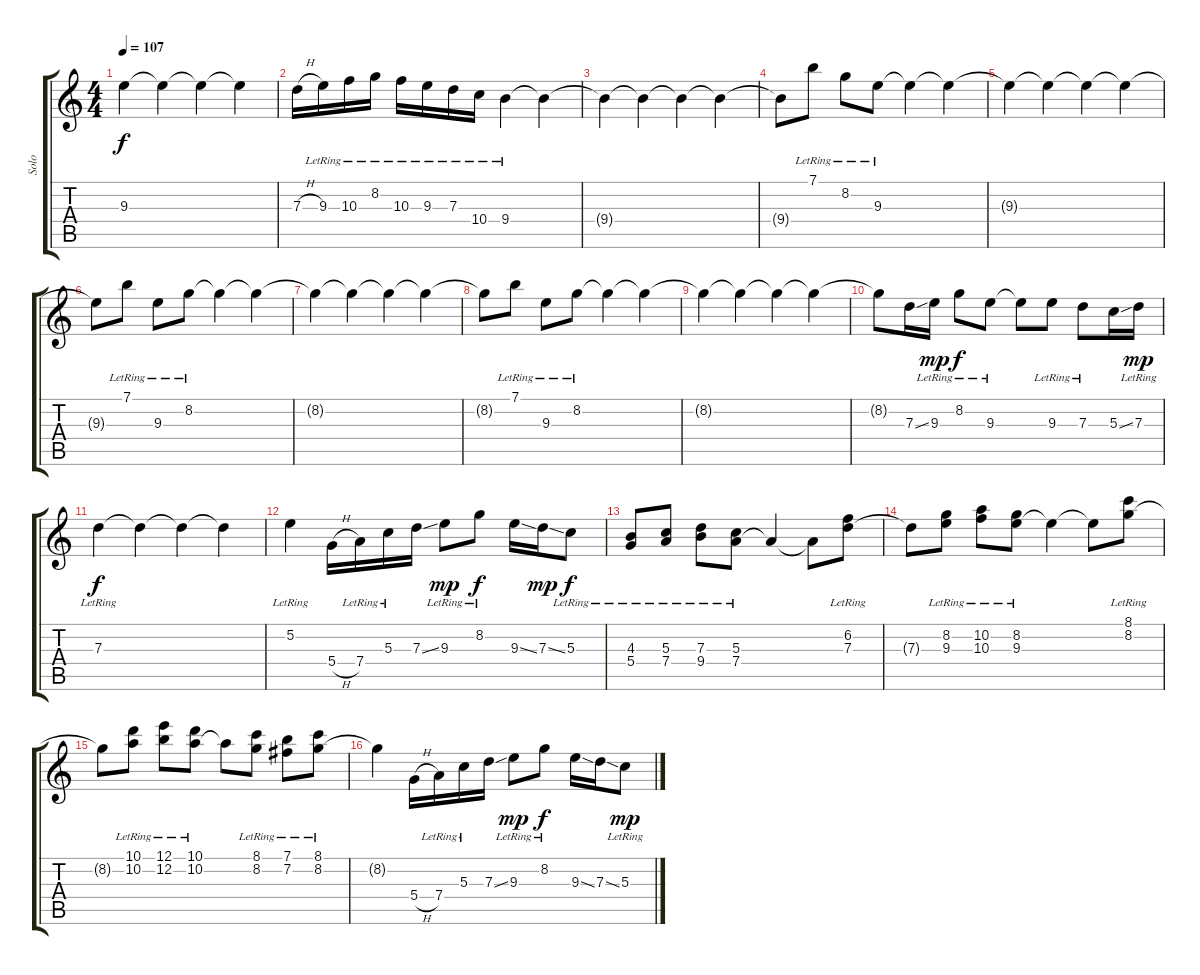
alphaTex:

\track ("Solo" "Solo") {instrument electricguitarjazz}
\staff {score tabs}
\tuning (E4 B3 G3 D3 A2 E2) {hide}
\ts (4 4)
\tempo 107
\clef g2
\ks c
9.3{t}.4{dy f} 9.3{t}.4 9.3{t}.4 9.3{t}.4 |
7.3{h}.16 9.3{lr}.16 10.3{lr}.16 8.2{lr}.16 10.3{lr}.16 9.3{lr}.16 7.3{lr}.16 10.4{lr}.16 9.4{lr}.4 9.4{t}.4 |
9.4{t}.4 9.4{t}.4 9.4{t}.4 9.4{t}.4 |
9.4{t}.8 7.1{lr}.8 8.2{lr}.8 9.3{lr}.8 9.3{t}.4 9.3{t}.4 |
9.3{t}.4 9.3{t}.4 9.3{t}.4 9.3{t}.4 |
9.3{t}.8 7.1{lr}.8 9.3{lr}.8 8.2{lr}.8 8.2{t}.4 8.2{t}.4 |
8.2{t}.4 8.2{t}.4 8.2{t}.4 8.2{t}.4 |
8.2{t}.8 7.1{lr}.8 9.3{lr}.8 8.2{lr}.8 8.2{t}.4 8.2{t}.4 |
8.2{t}.4 8.2{t}.4 8.2{t}.4 8.2{t}.4 |
8.2{t}.8 7.3{ss}.16 9.3{lr}.16{dy mp} 8.2{lr}.8{dy f} 9.3{lr}.8 9.3{t}.8 9.3{lr}.8 7.3{lr}.8 5.3{ss}.16 7.3{lr}.16{dy mp} |
7.3{lr}.4{dy f} 7.3{t}.4 7.3{t}.4 7.3{t}.4 |
5.2{lr}.4{volume 16} 5.4{h}.16 7.4{lr}.16 5.3{lr}.16 7.3{ss}.16 9.3{lr}.8{dy mp} 8.2{lr}.8{dy f} 9.3{ss}.16 7.3{ss}.16{dy mp} 5.3{lr}.8{dy f} |
(4.3{lr} 5.4{lr}).8 (5.3{lr} 7.4{lr}).8 (7.3{lr} 9.4{lr}).8 (5.3{lr} 7.4{lr}).8 7.4{t}.4 7.4{t}.8 (6.2{lr} 7.3{lr}).8 |
7.3{t}.8 (8.2{lr} 9.3{lr}).8 (10.2{lr} 10.3{lr}).8 (8.2{lr} 9.3{lr}).8 9.3{t}.4 9.3{t}.8 (8.1{lr} 8.2{lr}).8 |
8.2{t}.8 (10.1{lr} 10.2{lr}).8 (12.1{lr} 12.2{lr}).8 (10.1{lr} 10.2{lr}).8 10.2{t}.8 (8.1{lr} 8.2{lr}).8 (7.1{lr} 7.2{lr}).8 (8.1{lr} 8.2{lr}).8 |
8.2{t}.4 5.4{h}.16 7.4{lr}.16 5.3{lr}.16 7.3{ss}.16 9.3{lr}.8{dy mp} 8.2{lr}.8{dy f} 9.3{ss}.16 7.3{ss}.16 5.3{lr}.8{dy mp}
